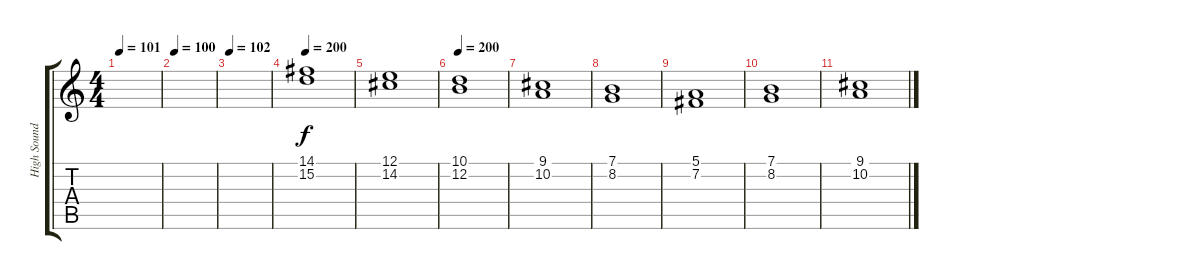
\track ("High Soundy Thing" "High Sound") {instrument synthstrings2}
\staff {score tabs}
\tuning (E4 B3 G3 D3 A2 E2) {hide}
\ts (4 4)
\tempo 101
\clef g2
\ks c
|
\tempo 100
|
\tempo 102
|
\tempo 200
(14.1 15.2).1 |
(12.1 14.2).1 |
\tempo 200
(10.1 12.2).1 |
(9.1 10.2).1 |
(7.1 8.2).1 |
(5.1 7.2).1 |
(7.1 8.2).1 |
(9.1 10.2).1
